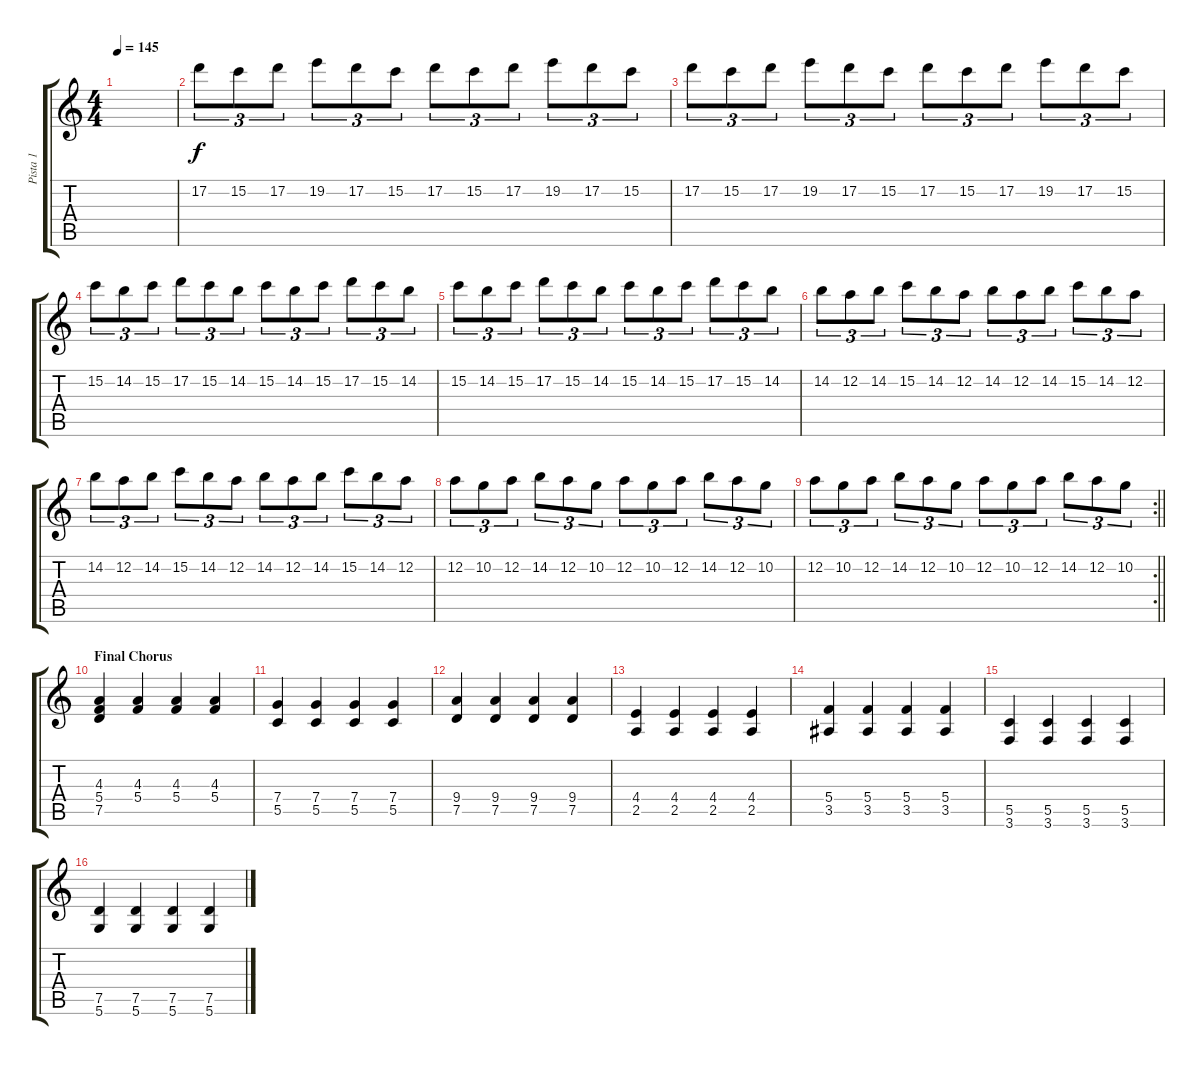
\track ("Pista 1" "Pista 1") {instrument electricguitarjazz}
\staff {score tabs}
\tuning (D4 A3 F3 C3 G2 D2) {hide}
\ts (4 4)
\tempo 145
\clef g2
\ks c
|
17.2.8{tu (3 2)} 15.2.8{tu (3 2)} 17.2.8{tu (3 2)} 19.2.8{tu (3 2)} 17.2.8{tu (3 2)} 15.2.8{tu (3 2)} 17.2.8{tu (3 2)} 15.2.8{tu (3 2)} 17.2.8{tu (3 2)} 19.2.8{tu (3 2)} 17.2.8{tu (3 2)} 15.2.8{tu (3 2)} |
17.2.8{tu (3 2)} 15.2.8{tu (3 2)} 17.2.8{tu (3 2)} 19.2.8{tu (3 2)} 17.2.8{tu (3 2)} 15.2.8{tu (3 2)} 17.2.8{tu (3 2)} 15.2.8{tu (3 2)} 17.2.8{tu (3 2)} 19.2.8{tu (3 2)} 17.2.8{tu (3 2)} 15.2.8{tu (3 2)} |
15.2.8{tu (3 2)} 14.2.8{tu (3 2)} 15.2.8{tu (3 2)} 17.2.8{tu (3 2)} 15.2.8{tu (3 2)} 14.2.8{tu (3 2)} 15.2.8{tu (3 2)} 14.2.8{tu (3 2)} 15.2.8{tu (3 2)} 17.2.8{tu (3 2)} 15.2.8{tu (3 2)} 14.2.8{tu (3 2)} |
15.2.8{tu (3 2)} 14.2.8{tu (3 2)} 15.2.8{tu (3 2)} 17.2.8{tu (3 2)} 15.2.8{tu (3 2)} 14.2.8{tu (3 2)} 15.2.8{tu (3 2)} 14.2.8{tu (3 2)} 15.2.8{tu (3 2)} 17.2.8{tu (3 2)} 15.2.8{tu (3 2)} 14.2.8{tu (3 2)} |
14.2.8{tu (3 2)} 12.2.8{tu (3 2)} 14.2.8{tu (3 2)} 15.2.8{tu (3 2)} 14.2.8{tu (3 2)} 12.2.8{tu (3 2)} 14.2.8{tu (3 2)} 12.2.8{tu (3 2)} 14.2.8{tu (3 2)} 15.2.8{tu (3 2)} 14.2.8{tu (3 2)} 12.2.8{tu (3 2)} |
14.2.8{tu (3 2)} 12.2.8{tu (3 2)} 14.2.8{tu (3 2)} 15.2.8{tu (3 2)} 14.2.8{tu (3 2)} 12.2.8{tu (3 2)} 14.2.8{tu (3 2)} 12.2.8{tu (3 2)} 14.2.8{tu (3 2)} 15.2.8{tu (3 2)} 14.2.8{tu (3 2)} 12.2.8{tu (3 2)} |
12.2.8{tu (3 2)} 10.2.8{tu (3 2)} 12.2.8{tu (3 2)} 14.2.8{tu (3 2)} 12.2.8{tu (3 2)} 10.2.8{tu (3 2)} 12.2.8{tu (3 2)} 10.2.8{tu (3 2)} 12.2.8{tu (3 2)} 14.2.8{tu (3 2)} 12.2.8{tu (3 2)} 10.2.8{tu (3 2)} |
\rc 2
\barLineRight lightlight
12.2.8{tu (3 2)} 10.2.8{tu (3 2)} 12.2.8{tu (3 2)} 14.2.8{tu (3 2)} 12.2.8{tu (3 2)} 10.2.8{tu (3 2)} 12.2.8{tu (3 2)} 10.2.8{tu (3 2)} 12.2.8{tu (3 2)} 14.2.8{tu (3 2)} 12.2.8{tu (3 2)} 10.2.8{tu (3 2)} |
\section ("" "Final Chorus")
(4.3 5.4 7.5).4 (4.3 5.4).4 (4.3 5.4).4 (4.3 5.4).4 |
(7.4 5.5).4 (7.4 5.5).4 (7.4 5.5).4 (7.4 5.5).4 |
(9.4 7.5).4 (9.4 7.5).4 (9.4 7.5).4 (9.4 7.5).4 |
(4.4 2.5).4 (4.4 2.5).4 (4.4 2.5).4 (4.4 2.5).4 |
(5.4 3.5).4 (5.4 3.5).4 (5.4 3.5).4 (5.4 3.5).4 |
(5.5 3.6).4 (5.5 3.6).4 (5.5 3.6).4 (5.5 3.6).4 |
(7.5 5.6).4 (7.5 5.6).4 (7.5 5.6).4 (7.5 5.6).4
